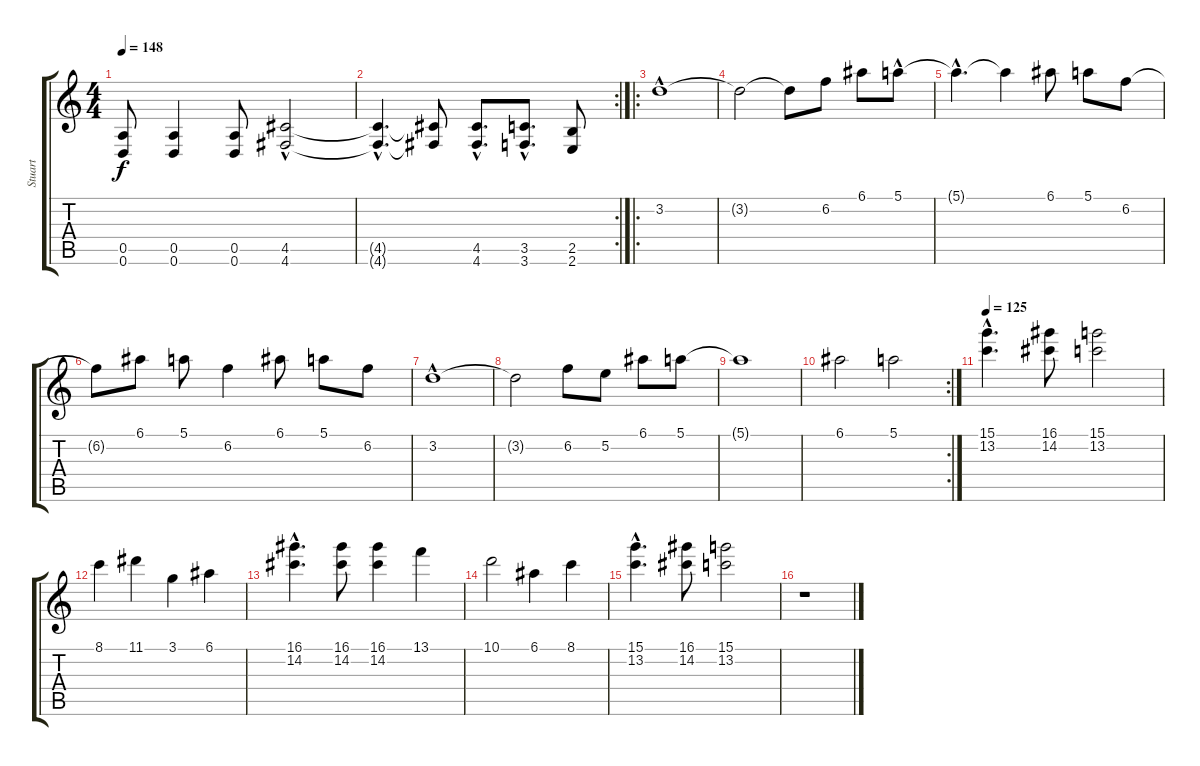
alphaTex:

\track ("Stuart" "Stuart") {instrument distortionguitar}
\staff {score tabs}
\tuning (E4 B3 G3 D3 A2 D2) {hide}
\ts (4 4)
\tempo 148
\clef g2
\ks c
(0.5 0.6).8{dy f} (0.5 0.6).4 (0.5 0.6).8 (4.5{hac} 4.6{hac}).2 |
\rc 2
(4.5{hac t} 4.6{hac t}).4{d} (4.5{t} 4.6{t}).8 (4.5{hac} 4.6{hac}).8{d} (3.5{hac} 3.6{hac}).8{d} (2.5 2.6).8 |
\ro
3.2{hac}.1 |
3.2{t}.2 3.2{t}.8 6.2.8 6.1.8 5.1{hac}.8 |
5.1{hac t}.4{d} 5.1{t}.4 6.1.8 5.1.8 6.2.8 |
6.2{t}.8 6.1.8 5.1.8 6.2.4 6.1.8 5.1.8 6.2.8 |
3.2{hac}.1 |
3.2{t}.2 6.2.8 5.2.8 6.1.8 5.1.8 |
5.1{t}.1 |
\rc 2
6.1.2 5.1.2 |
\tempo 125
(15.1{hac} 13.2{hac}).4{d instrument acousticgrandpiano} (16.1 14.2).8 (15.1 13.2).2 |
8.1.4 11.1.4 3.1.4 6.1.4 |
(16.1{hac} 14.2{hac}).4{d} (16.1 14.2).8 (16.1 14.2).4 13.1.4 |
10.1.2 6.1.4 8.1.4 |
(15.1{hac} 13.2{hac}).4{d} (16.1 14.2).8 (15.1 13.2).2 |
r.1
